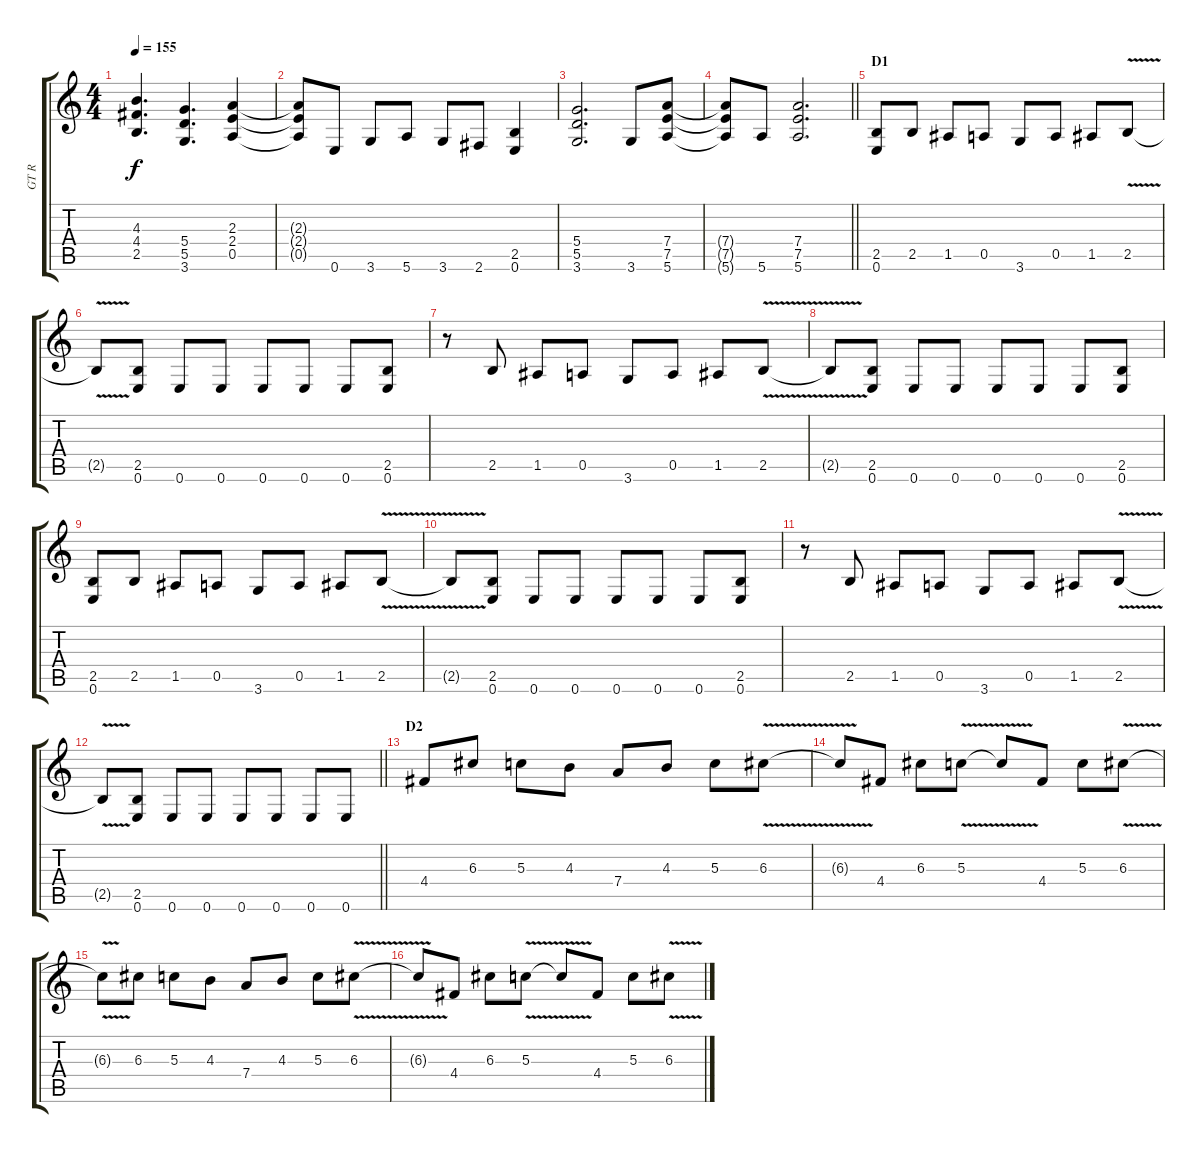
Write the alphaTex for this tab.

\track ("GT R" "GT R") {instrument distortionguitar}
\staff {score tabs}
\tuning (E4 B3 G3 D3 A2 E2) {hide}
\ts (4 4)
\tempo 155
\clef g2
\ks c
(4.3 4.4 2.5).4{d dy f} (5.4 5.5 3.6).4{d} (2.3 2.4 0.5).4 |
(2.3{t} 2.4{t} 0.5{t}).8 0.6.8 3.6.8 5.6.8 3.6.8 2.6.8 (2.5 0.6).4 |
(5.4 5.5 3.6).2{d} 3.6.8 (7.4 7.5 5.6).8 |
\barLineRight lightlight
(7.4{t} 7.5{t} 5.6{t}).8 5.6.8 (7.4 7.5 5.6).2{d} |
\section ("" "D1")
(2.5 0.6).8 2.5.8 1.5.8 0.5.8 3.6.8 0.5.8 1.5.8 2.5{v}.8 |
2.5{t}.8 (2.5 0.6).8 0.6.8 0.6.8 0.6.8 0.6.8 0.6.8 (2.5 0.6).8 |
r.8 2.5.8 1.5.8 0.5.8 3.6.8 0.5.8 1.5.8 2.5{v}.8 |
2.5{t}.8 (2.5 0.6).8 0.6.8 0.6.8 0.6.8 0.6.8 0.6.8 (2.5 0.6).8 |
(2.5 0.6).8 2.5.8 1.5.8 0.5.8 3.6.8 0.5.8 1.5.8 2.5{v}.8 |
2.5{t}.8 (2.5 0.6).8 0.6.8 0.6.8 0.6.8 0.6.8 0.6.8 (2.5 0.6).8 |
r.8 2.5.8 1.5.8 0.5.8 3.6.8 0.5.8 1.5.8 2.5{v}.8 |
\barLineRight lightlight
2.5{t}.8 (2.5 0.6).8 0.6.8 0.6.8 0.6.8 0.6.8 0.6.8 0.6.8 |
\section ("" "D2")
4.4.8 6.3.8 5.3.8 4.3.8 7.4.8 4.3.8 5.3.8 6.3{v}.8 |
6.3{t}.8 4.4.8 6.3.8 5.3{v}.8 5.3{t}.8 4.4.8 5.3.8 6.3{v}.8 |
6.3{t}.8 6.3.8 5.3.8 4.3.8 7.4.8 4.3.8 5.3.8 6.3{v}.8 |
6.3{t}.8 4.4.8 6.3.8 5.3{v}.8 5.3{t}.8 4.4.8 5.3.8 6.3{v}.8
